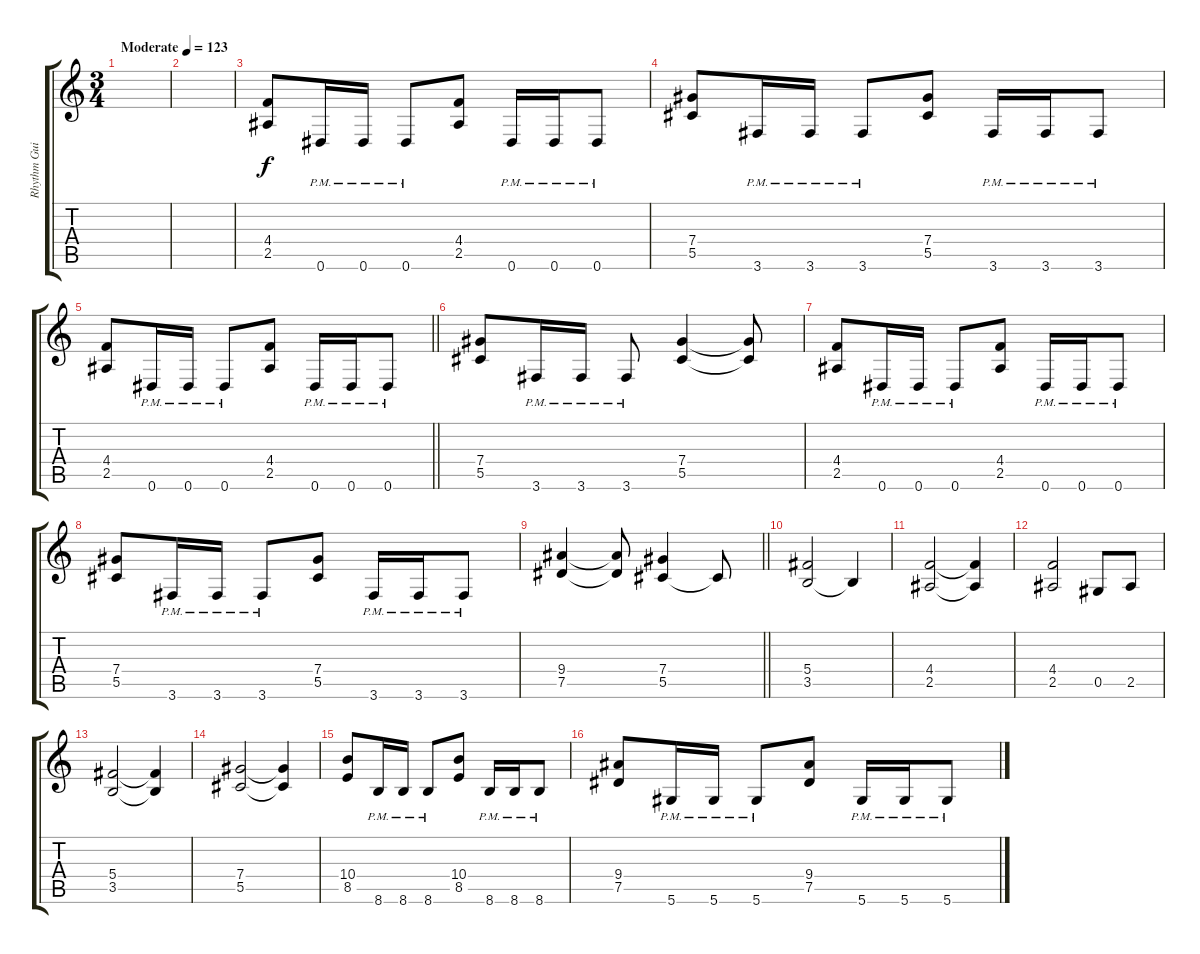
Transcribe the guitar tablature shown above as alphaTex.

\track ("Rhythm Guitar" "Rhythm Gui") {instrument distortionguitar}
\staff {score tabs}
\tuning (Eb4 Bb3 Gb3 Db3 Ab2 Eb2) {hide}
\ts (3 4)
\tempo (123 "Moderate")
\clef g2
\ks c
|
|
(4.4 2.5).8 0.6{pm}.16 0.6{pm}.16 0.6{pm}.8 (4.4 2.5).8 0.6{pm}.16 0.6{pm}.16 0.6{pm}.8 |
(7.4 5.5).8 3.6{pm}.16 3.6{pm}.16 3.6{pm}.8 (7.4 5.5).8 3.6{pm}.16 3.6{pm}.16 3.6{pm}.8 |
\barLineRight lightlight
(4.4 2.5).8 0.6{pm}.16 0.6{pm}.16 0.6{pm}.8 (4.4 2.5).8 0.6{pm}.16 0.6{pm}.16 0.6{pm}.8 |
\section ("" "")
(7.4 5.5).8 3.6{pm}.16 3.6{pm}.16 3.6{pm}.8 (7.4 5.5).4 (7.4{t} 5.5{t}).8 |
(4.4 2.5).8 0.6{pm}.16 0.6{pm}.16 0.6{pm}.8 (4.4 2.5).8 0.6{pm}.16 0.6{pm}.16 0.6{pm}.8 |
(7.4 5.5).8 3.6{pm}.16 3.6{pm}.16 3.6{pm}.8 (7.4 5.5).8 3.6{pm}.16 3.6{pm}.16 3.6{pm}.8 |
\barLineRight lightlight
(9.4 7.5).4 (9.4{t} 7.5{t}).8 (7.4 5.5).4 5.5{t}.8 |
(5.4 3.5).2 3.5{t}.4 |
(4.4 2.5).2 (4.4{t} 2.5{t}).4 |
(4.4 2.5).2 0.5.8 2.5.8 |
(5.4 3.5).2 (5.4{t} 3.5{t}).4 |
(7.4 5.5).2 (7.4{t} 5.5{t}).4 |
(10.4 8.5).8 8.6{pm}.16 8.6{pm}.16 8.6{pm}.8 (10.4 8.5).8 8.6{pm}.16 8.6{pm}.16 8.6{pm}.8 |
(9.4 7.5).8 5.6{pm}.16 5.6{pm}.16 5.6{pm}.8 (9.4 7.5).8 5.6{pm}.16 5.6{pm}.16 5.6{pm}.8
